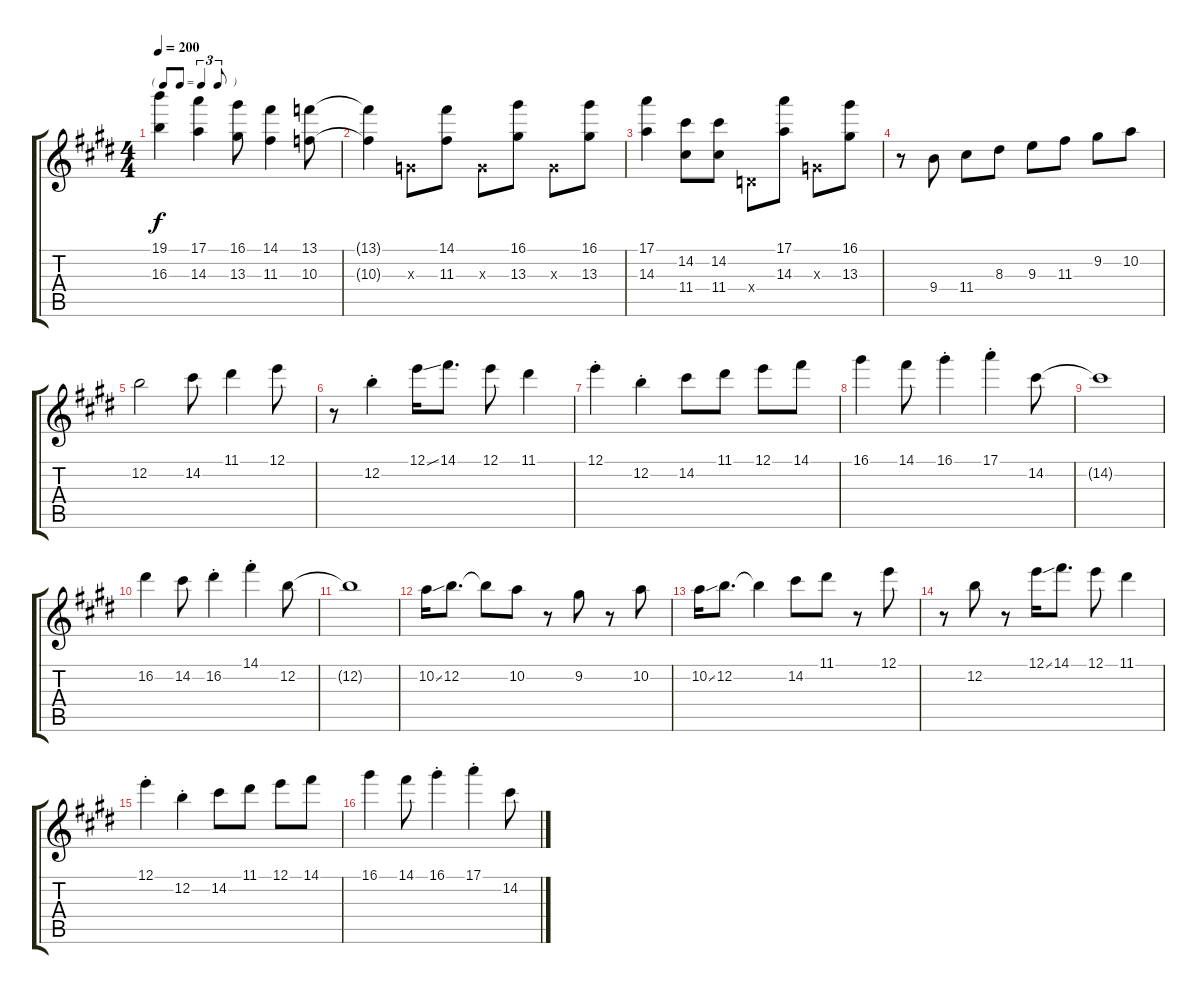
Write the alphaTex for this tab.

\track "" {instrument acousticguitarsteel}
\staff {score tabs}
\tuning (E4 B3 G3 D3 A2 E2) {hide}
\ts (4 4)
\tf triplet8th
\tempo 200
\clef g2
\ks e
(19.1{t} 16.3{t}).4{dy f} (17.1 14.3).4 (16.1 13.3).8 (14.1 11.3).4 (13.1 10.3).8 |
(13.1{t} 10.3{t}).4 0.3{x}.8 (14.1 11.3).8 0.3{x}.8 (16.1 13.3).8 0.3{x}.8 (16.1 13.3).8 |
(17.1 14.3).4 (14.2 11.4).8 (14.2 11.4).8 0.4{x}.8 (17.1 14.3).8 0.3{x}.8 (16.1 13.3).8 |
r.8 9.4.8 11.4.8 8.3.8 9.3.8 11.3.8 9.2.8 10.2.8 |
12.2.2 14.2.8 11.1.4 12.1.8 |
r.8 12.2{st}.4 12.1{ss}.16 14.1.8{d} 12.1.8 11.1.4 |
12.1{st}.4 12.2{st}.4 14.2.8 11.1.8 12.1.8 14.1.8 |
16.1.4 14.1.8 16.1{st}.4 17.1{st}.4 14.2.8 |
14.2{t}.1 |
16.2.4 14.2.8 16.2{st}.4 14.1{st}.4 12.2.8 |
12.2{t}.1 |
10.2{ss}.16 12.2.8{d} 12.2{t}.8 10.2.8 r.8 9.2.8 r.8 10.2.8 |
10.2{ss}.16 12.2.8{d} 12.2{t}.4 14.2.8 11.1.8 r.8 12.1.8 |
r.8 12.2.8 r.8 12.1{ss}.16 14.1.8{d} 12.1.8 11.1.4 |
12.1{st}.4 12.2{st}.4 14.2.8 11.1.8 12.1.8 14.1.8 |
16.1.4 14.1.8 16.1{st}.4 17.1{st}.4 14.2.8
